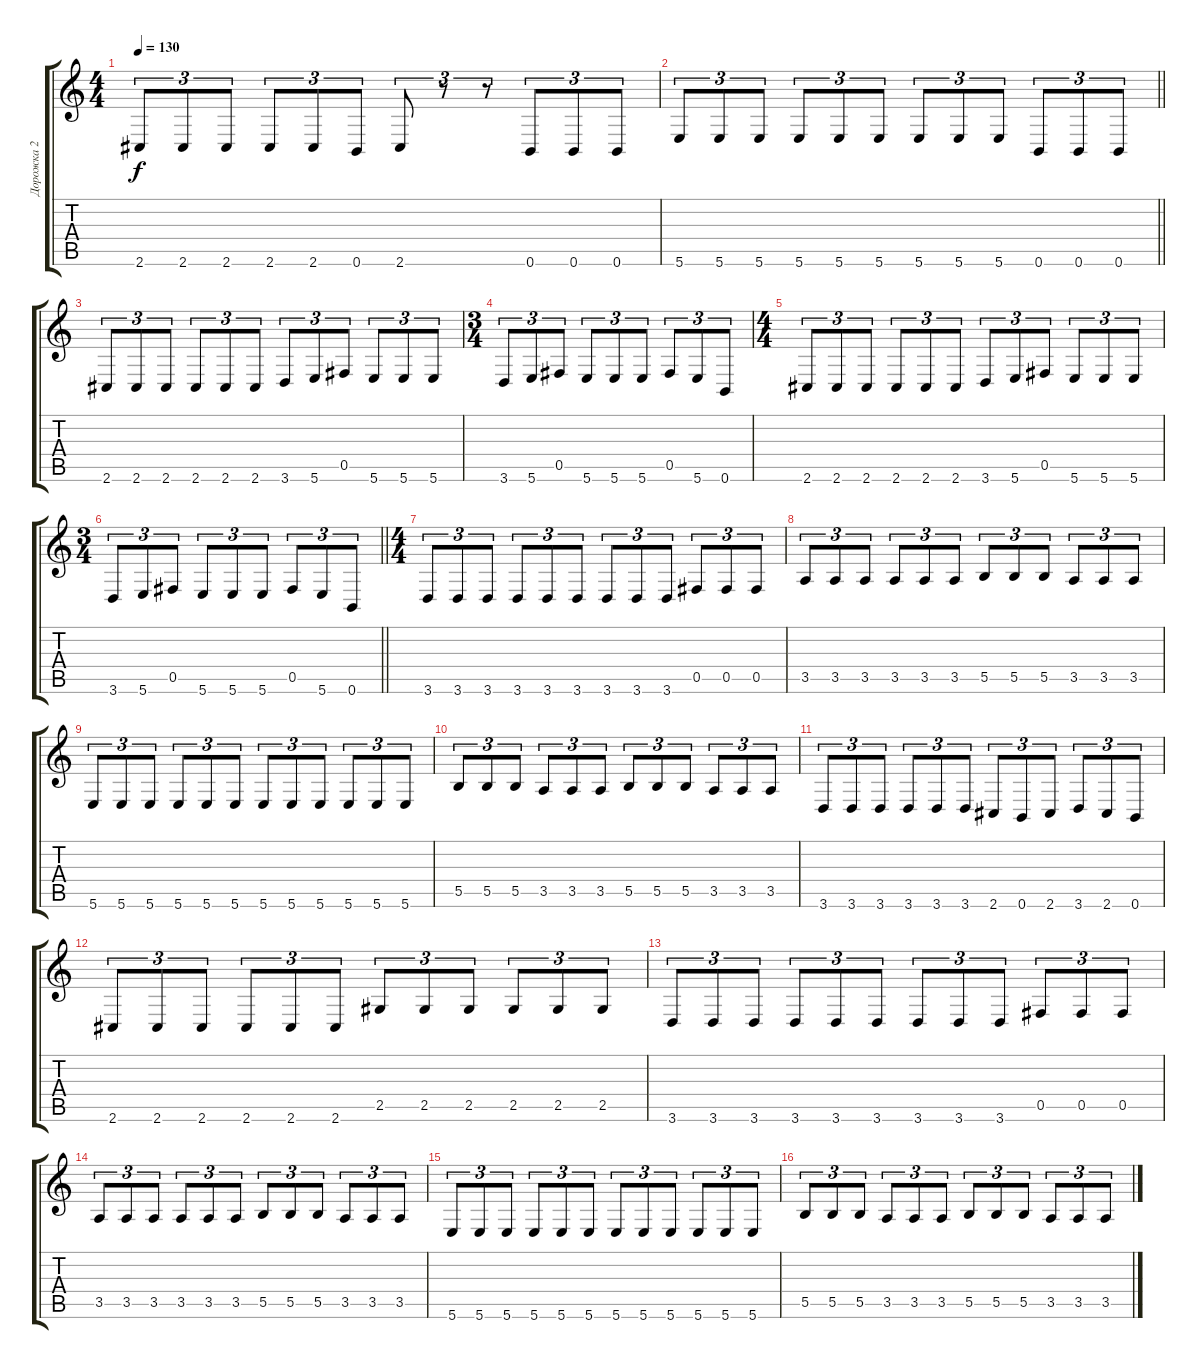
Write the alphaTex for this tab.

\track ("Дорожка 2" "Дорожка 2") {instrument distortionguitar}
\staff {score tabs}
\tuning (Db4 Ab3 E3 B2 Gb2 B1) {hide}
\ts (4 4)
\tempo 130
\clef g2
\ks c
2.6.8{tu (3 2) dy f} 2.6.8{tu (3 2)} 2.6.8{tu (3 2)} 2.6.8{tu (3 2)} 2.6.8{tu (3 2)} 0.6.8{tu (3 2)} 2.6.8{tu (3 2)} r.8{tu (3 2)} r.8{tu (3 2)} 0.6.8{tu (3 2)} 0.6.8{tu (3 2)} 0.6.8{tu (3 2)} |
\barLineRight lightlight
5.6.8{tu (3 2)} 5.6.8{tu (3 2)} 5.6.8{tu (3 2)} 5.6.8{tu (3 2)} 5.6.8{tu (3 2)} 5.6.8{tu (3 2)} 5.6.8{tu (3 2)} 5.6.8{tu (3 2)} 5.6.8{tu (3 2)} 0.6.8{tu (3 2)} 0.6.8{tu (3 2)} 0.6.8{tu (3 2)} |
\section ("" " ")
2.6.8{tu (3 2)} 2.6.8{tu (3 2)} 2.6.8{tu (3 2)} 2.6.8{tu (3 2)} 2.6.8{tu (3 2)} 2.6.8{tu (3 2)} 3.6.8{tu (3 2)} 5.6.8{tu (3 2)} 0.5.8{tu (3 2)} 5.6.8{tu (3 2)} 5.6.8{tu (3 2)} 5.6.8{tu (3 2)} |
\ts (3 4)
3.6.8{tu (3 2)} 5.6.8{tu (3 2)} 0.5.8{tu (3 2)} 5.6.8{tu (3 2)} 5.6.8{tu (3 2)} 5.6.8{tu (3 2)} 0.5.8{tu (3 2)} 5.6.8{tu (3 2)} 0.6.8{tu (3 2)} |
\ts (4 4)
2.6.8{tu (3 2)} 2.6.8{tu (3 2)} 2.6.8{tu (3 2)} 2.6.8{tu (3 2)} 2.6.8{tu (3 2)} 2.6.8{tu (3 2)} 3.6.8{tu (3 2)} 5.6.8{tu (3 2)} 0.5.8{tu (3 2)} 5.6.8{tu (3 2)} 5.6.8{tu (3 2)} 5.6.8{tu (3 2)} |
\ts (3 4)
\barLineRight lightlight
3.6.8{tu (3 2)} 5.6.8{tu (3 2)} 0.5.8{tu (3 2)} 5.6.8{tu (3 2)} 5.6.8{tu (3 2)} 5.6.8{tu (3 2)} 0.5.8{tu (3 2)} 5.6.8{tu (3 2)} 0.6.8{tu (3 2)} |
\ts (4 4)
\section ("" " ")
3.6.8{tu (3 2)} 3.6.8{tu (3 2)} 3.6.8{tu (3 2)} 3.6.8{tu (3 2)} 3.6.8{tu (3 2)} 3.6.8{tu (3 2)} 3.6.8{tu (3 2)} 3.6.8{tu (3 2)} 3.6.8{tu (3 2)} 0.5.8{tu (3 2)} 0.5.8{tu (3 2)} 0.5.8{tu (3 2)} |
3.5.8{tu (3 2)} 3.5.8{tu (3 2)} 3.5.8{tu (3 2)} 3.5.8{tu (3 2)} 3.5.8{tu (3 2)} 3.5.8{tu (3 2)} 5.5.8{tu (3 2)} 5.5.8{tu (3 2)} 5.5.8{tu (3 2)} 3.5.8{tu (3 2)} 3.5.8{tu (3 2)} 3.5.8{tu (3 2)} |
5.6.8{tu (3 2)} 5.6.8{tu (3 2)} 5.6.8{tu (3 2)} 5.6.8{tu (3 2)} 5.6.8{tu (3 2)} 5.6.8{tu (3 2)} 5.6.8{tu (3 2)} 5.6.8{tu (3 2)} 5.6.8{tu (3 2)} 5.6.8{tu (3 2)} 5.6.8{tu (3 2)} 5.6.8{tu (3 2)} |
5.5.8{tu (3 2)} 5.5.8{tu (3 2)} 5.5.8{tu (3 2)} 3.5.8{tu (3 2)} 3.5.8{tu (3 2)} 3.5.8{tu (3 2)} 5.5.8{tu (3 2)} 5.5.8{tu (3 2)} 5.5.8{tu (3 2)} 3.5.8{tu (3 2)} 3.5.8{tu (3 2)} 3.5.8{tu (3 2)} |
3.6.8{tu (3 2)} 3.6.8{tu (3 2)} 3.6.8{tu (3 2)} 3.6.8{tu (3 2)} 3.6.8{tu (3 2)} 3.6.8{tu (3 2)} 2.6.8{tu (3 2)} 0.6.8{tu (3 2)} 2.6.8{tu (3 2)} 3.6.8{tu (3 2)} 2.6.8{tu (3 2)} 0.6.8{tu (3 2)} |
2.6.8{tu (3 2)} 2.6.8{tu (3 2)} 2.6.8{tu (3 2)} 2.6.8{tu (3 2)} 2.6.8{tu (3 2)} 2.6.8{tu (3 2)} 2.5.8{tu (3 2)} 2.5.8{tu (3 2)} 2.5.8{tu (3 2)} 2.5.8{tu (3 2)} 2.5.8{tu (3 2)} 2.5.8{tu (3 2)} |
3.6.8{tu (3 2)} 3.6.8{tu (3 2)} 3.6.8{tu (3 2)} 3.6.8{tu (3 2)} 3.6.8{tu (3 2)} 3.6.8{tu (3 2)} 3.6.8{tu (3 2)} 3.6.8{tu (3 2)} 3.6.8{tu (3 2)} 0.5.8{tu (3 2)} 0.5.8{tu (3 2)} 0.5.8{tu (3 2)} |
3.5.8{tu (3 2)} 3.5.8{tu (3 2)} 3.5.8{tu (3 2)} 3.5.8{tu (3 2)} 3.5.8{tu (3 2)} 3.5.8{tu (3 2)} 5.5.8{tu (3 2)} 5.5.8{tu (3 2)} 5.5.8{tu (3 2)} 3.5.8{tu (3 2)} 3.5.8{tu (3 2)} 3.5.8{tu (3 2)} |
5.6.8{tu (3 2)} 5.6.8{tu (3 2)} 5.6.8{tu (3 2)} 5.6.8{tu (3 2)} 5.6.8{tu (3 2)} 5.6.8{tu (3 2)} 5.6.8{tu (3 2)} 5.6.8{tu (3 2)} 5.6.8{tu (3 2)} 5.6.8{tu (3 2)} 5.6.8{tu (3 2)} 5.6.8{tu (3 2)} |
5.5.8{tu (3 2)} 5.5.8{tu (3 2)} 5.5.8{tu (3 2)} 3.5.8{tu (3 2)} 3.5.8{tu (3 2)} 3.5.8{tu (3 2)} 5.5.8{tu (3 2)} 5.5.8{tu (3 2)} 5.5.8{tu (3 2)} 3.5.8{tu (3 2)} 3.5.8{tu (3 2)} 3.5.8{tu (3 2)}
